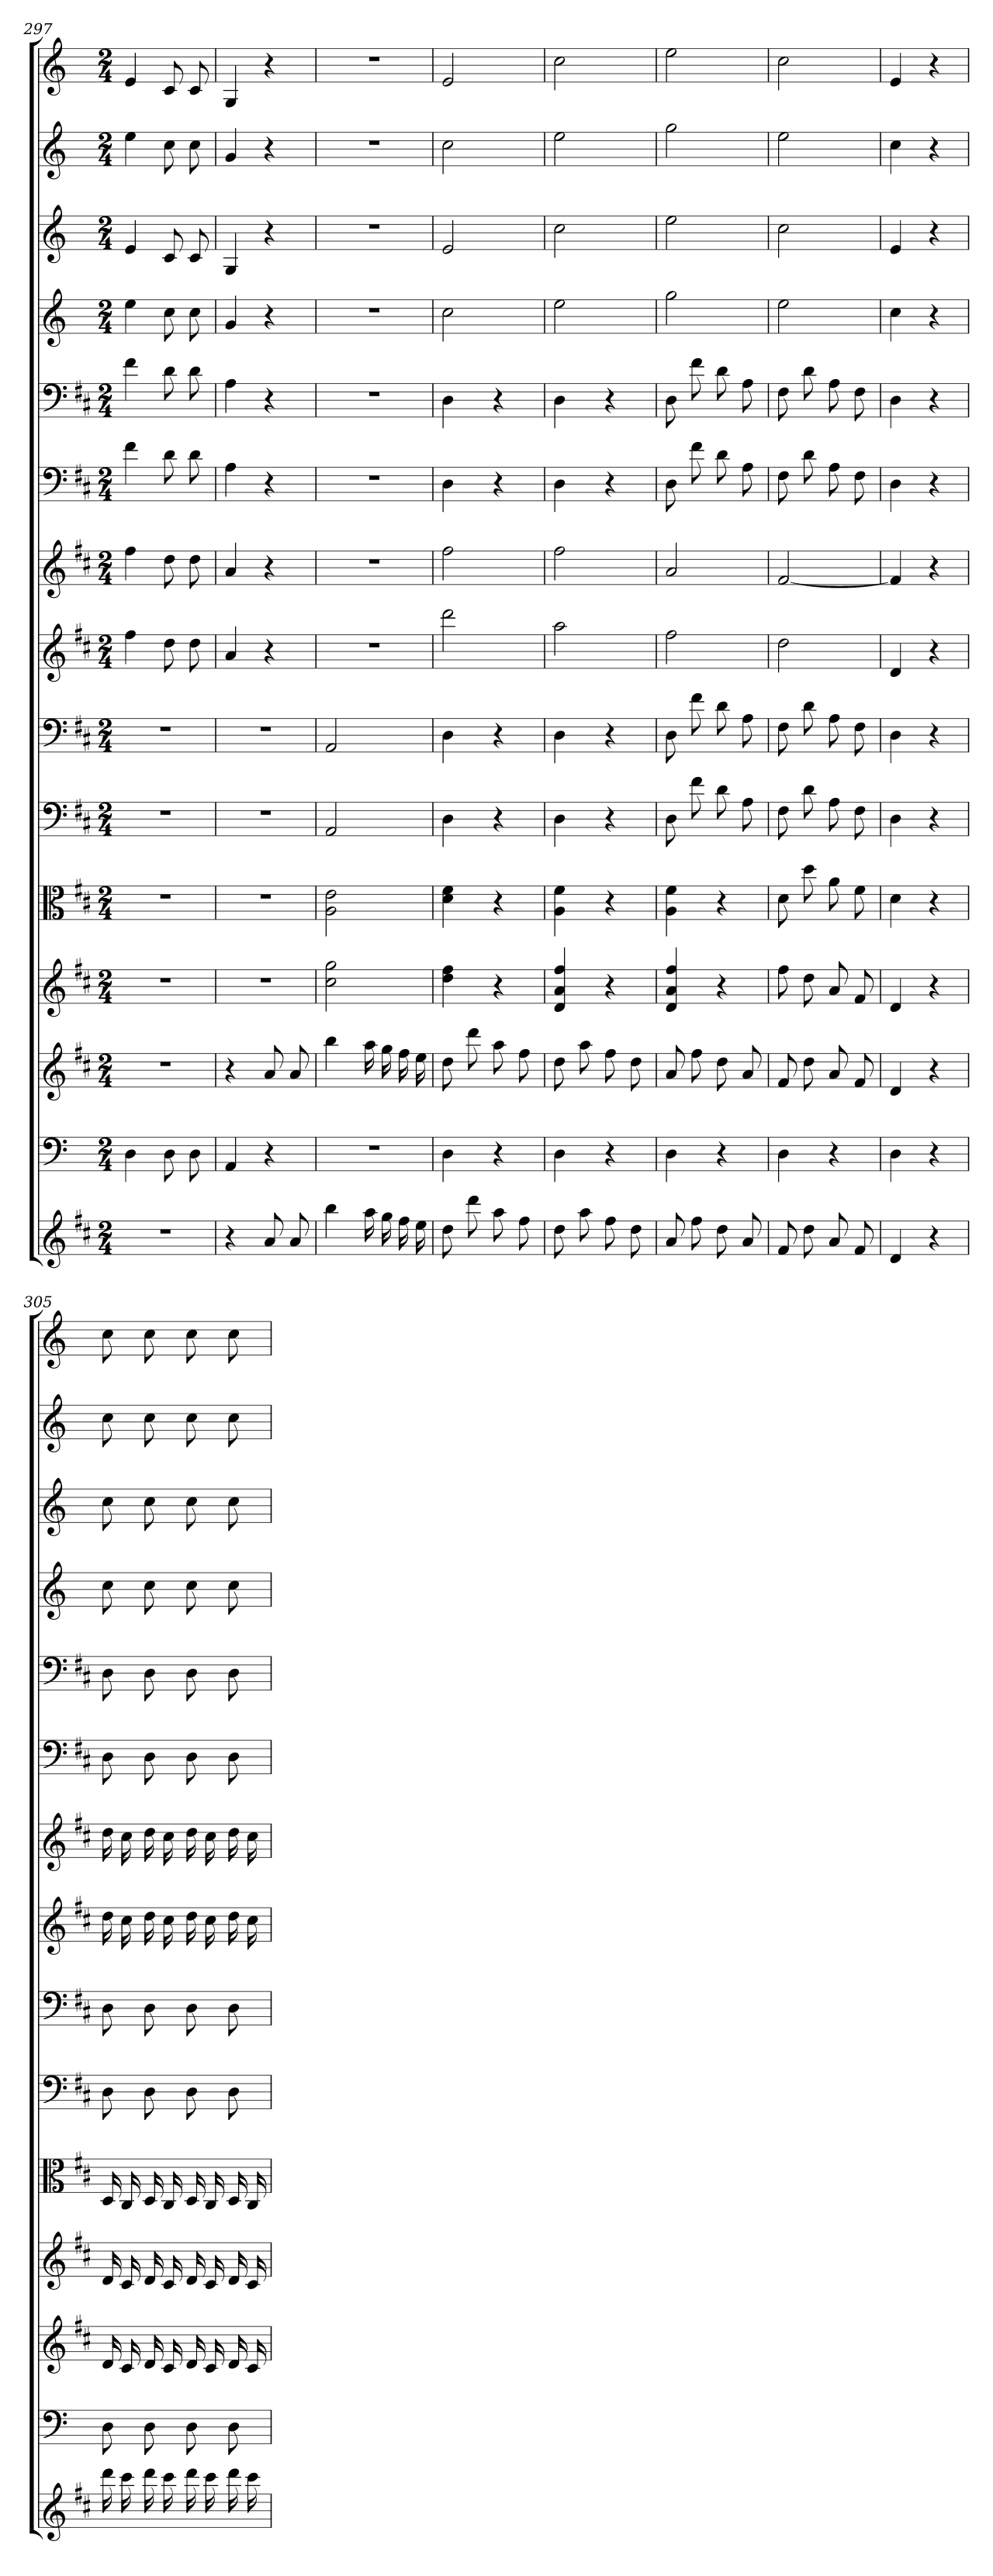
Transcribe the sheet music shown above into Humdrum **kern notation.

**kern	**kern	**kern	**kern	**kern	**kern	**kern	**kern	**kern	**kern	**kern	**kern	**kern	**kern	**kern
*part15	*part14	*part13	*part12	*part11	*part10	*part9	*part8	*part7	*part6	*part5	*part4	*part3	*part2	*part1
*staff15	*staff14	*staff13	*staff12	*staff11	*staff10	*staff9	*staff8	*staff7	*staff6	*staff5	*staff4	*staff3	*staff2	*staff1
*	*clefF4	*	*	*clefC3	*clefF4	*clefF4	*	*	*clefF4	*clefF4	*	*	*	*
*k[f#c#]	*k[]	*k[f#c#]	*k[f#c#]	*k[f#c#]	*k[f#c#]	*k[f#c#]	*k[f#c#]	*k[f#c#]	*k[f#c#]	*k[f#c#]	*k[]	*k[]	*k[]	*k[]
*M2/4	*M2/4	*M2/4	*M2/4	*M2/4	*M2/4	*M2/4	*M2/4	*M2/4	*M2/4	*M2/4	*M2/4	*M2/4	*M2/4	*M2/4
=297	=297	=297	=297	=297	=297	=297	=297	=297	=297	=297	=297	=297	=297	=297
2r	4D	2r	2r	2r	2r	2r	4ff#	4ff#	4f#	4f#	4ee	4e	4ee	4e
.	8D	.	.	.	.	.	8dd	8dd	8d	8d	8cc	8c	8cc	8c
.	8D	.	.	.	.	.	8dd	8dd	8d	8d	8cc	8c	8cc	8c
=298	=298	=298	=298	=298	=298	=298	=298	=298	=298	=298	=298	=298	=298	=298
4r	4AA	4r	2r	2r	2r	2r	4a	4a	4A	4A	4g	4G	4g	4G
8a	4r	8a	.	.	.	.	4r	4r	4r	4r	4r	4r	4r	4r
8a	.	8a	.	.	.	.	.	.	.	.	.	.	.	.
=299	=299	=299	=299	=299	=299	=299	=299	=299	=299	=299	=299	=299	=299	=299
4bb	2r	4bb	2cc# 2gg	2A 2e	2AA	2AA	2r	2r	2r	2r	2r	2r	2r	2r
16aa	.	16aa	.	.	.	.	.	.	.	.	.	.	.	.
16gg	.	16gg	.	.	.	.	.	.	.	.	.	.	.	.
16ff#	.	16ff#	.	.	.	.	.	.	.	.	.	.	.	.
16ee	.	16ee	.	.	.	.	.	.	.	.	.	.	.	.
=300	=300	=300	=300	=300	=300	=300	=300	=300	=300	=300	=300	=300	=300	=300
8dd	4D	8dd	4dd 4ff#	4d 4f#	4D	4D	2ddd	2ff#	4D	4D	2cc	2e	2cc	2e
8ddd	.	8ddd	.	.	.	.	.	.	.	.	.	.	.	.
8aa	4r	8aa	4r	4r	4r	4r	.	.	4r	4r	.	.	.	.
8ff#	.	8ff#	.	.	.	.	.	.	.	.	.	.	.	.
=301	=301	=301	=301	=301	=301	=301	=301	=301	=301	=301	=301	=301	=301	=301
8dd	4D	8dd	4d 4a 4ff#	4A 4f#	4D	4D	2aa	2ff#	4D	4D	2ee	2cc	2ee	2cc
8aa	.	8aa	.	.	.	.	.	.	.	.	.	.	.	.
8ff#	4r	8ff#	4r	4r	4r	4r	.	.	4r	4r	.	.	.	.
8dd	.	8dd	.	.	.	.	.	.	.	.	.	.	.	.
=302	=302	=302	=302	=302	=302	=302	=302	=302	=302	=302	=302	=302	=302	=302
8a	4D	8a	4d 4a 4ff#	4A 4f#	8D	8D	2ff#	2a	8D	8D	2gg	2ee	2gg	2ee
8ff#	.	8ff#	.	.	8f#	8f#	.	.	8f#	8f#	.	.	.	.
8dd	4r	8dd	4r	4r	8d	8d	.	.	8d	8d	.	.	.	.
8a	.	8a	.	.	8A	8A	.	.	8A	8A	.	.	.	.
=303	=303	=303	=303	=303	=303	=303	=303	=303	=303	=303	=303	=303	=303	=303
8f#	4D	8f#	8ff#	8d	8F#	8F#	2dd	[2f#	8F#	8F#	2ee	2cc	2ee	2cc
8dd	.	8dd	8dd	8dd	8d	8d	.	.	8d	8d	.	.	.	.
8a	4r	8a	8a	8a	8A	8A	.	.	8A	8A	.	.	.	.
8f#	.	8f#	8f#	8f#	8F#	8F#	.	.	8F#	8F#	.	.	.	.
=304	=304	=304	=304	=304	=304	=304	=304	=304	=304	=304	=304	=304	=304	=304
4d	4D	4d	4d	4d	4D	4D	4d	4f#]	4D	4D	4cc	4e	4cc	4e
4r	4r	4r	4r	4r	4r	4r	4r	4r	4r	4r	4r	4r	4r	4r
=305	=305	=305	=305	=305	=305	=305	=305	=305	=305	=305	=305	=305	=305	=305
16ddd	8D	16d	16d	16D	8D	8D	16dd	16dd	8D	8D	8cc	8cc	8cc	8cc
16ccc#	.	16c#	16c#	16C#	.	.	16cc#	16cc#	.	.	.	.	.	.
16ddd	8D	16d	16d	16D	8D	8D	16dd	16dd	8D	8D	8cc	8cc	8cc	8cc
16ccc#	.	16c#	16c#	16C#	.	.	16cc#	16cc#	.	.	.	.	.	.
16ddd	8D	16d	16d	16D	8D	8D	16dd	16dd	8D	8D	8cc	8cc	8cc	8cc
16ccc#	.	16c#	16c#	16C#	.	.	16cc#	16cc#	.	.	.	.	.	.
16ddd	8D	16d	16d	16D	8D	8D	16dd	16dd	8D	8D	8cc	8cc	8cc	8cc
16ccc#	.	16c#	16c#	16C#	.	.	16cc#	16cc#	.	.	.	.	.	.
=	=	=	=	=	=	=	=	=	=	=	=	=	=	=
*-	*-	*-	*-	*-	*-	*-	*-	*-	*-	*-	*-	*-	*-	*-
